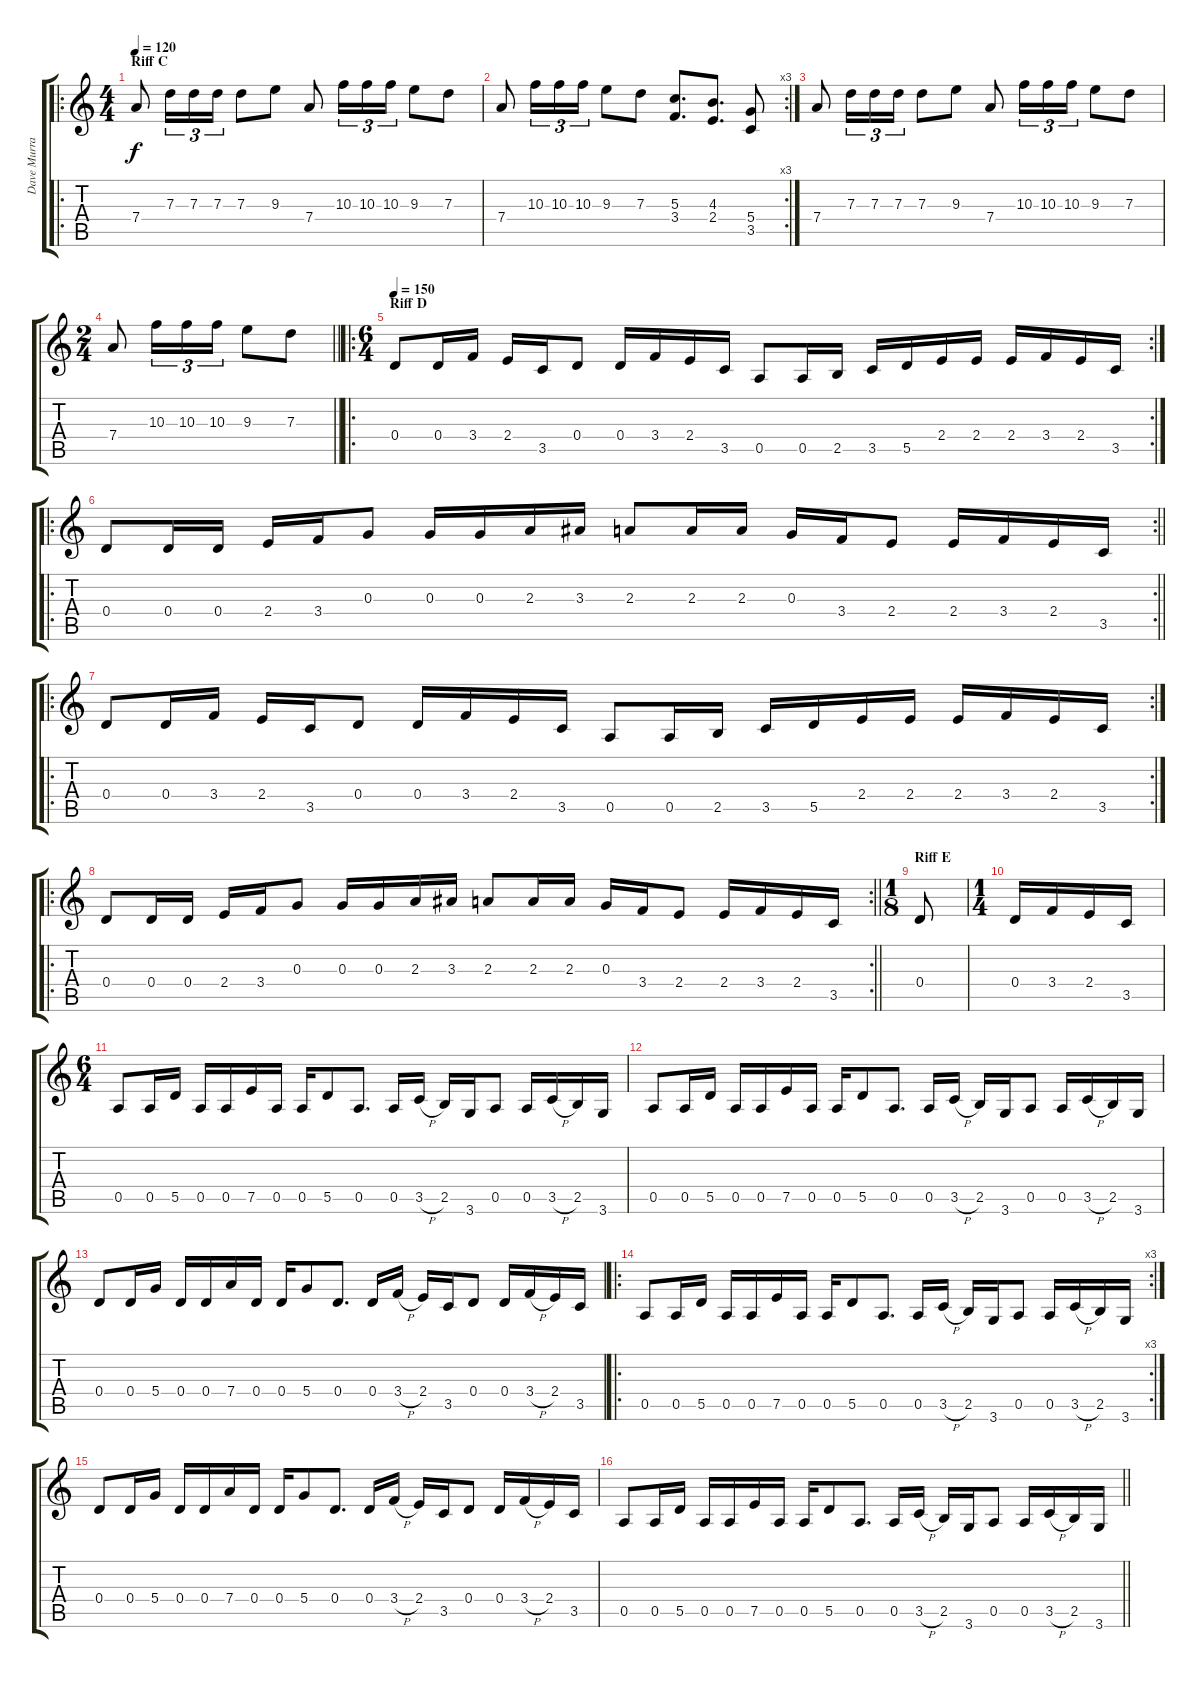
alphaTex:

\track ("Dave Murray" "Dave Murra") {instrument distortionguitar}
\staff {score tabs}
\tuning (E4 B3 G3 D3 A2 E2) {hide}
\ro
\ts (4 4)
\section ("" "Riff C")
\tempo 120
\clef g2
\ks c
7.4.8{dy f} 7.3.16{tu (3 2)} 7.3.16{tu (3 2)} 7.3.16{tu (3 2)} 7.3.8 9.3.8 7.4.8 10.3.16{tu (3 2)} 10.3.16{tu (3 2)} 10.3.16{tu (3 2)} 9.3.8 7.3.8 |
\rc 3
7.4.8 10.3.16{tu (3 2)} 10.3.16{tu (3 2)} 10.3.16{tu (3 2)} 9.3.8 7.3.8 (5.3 3.4).8{d} (4.3 2.4).8{d} (5.4 3.5).8 |
7.4.8 7.3.16{tu (3 2)} 7.3.16{tu (3 2)} 7.3.16{tu (3 2)} 7.3.8 9.3.8 7.4.8 10.3.16{tu (3 2)} 10.3.16{tu (3 2)} 10.3.16{tu (3 2)} 9.3.8 7.3.8 |
\ts (2 4)
\barLineRight lightlight
7.4.8 10.3.16{tu (3 2)} 10.3.16{tu (3 2)} 10.3.16{tu (3 2)} 9.3.8 7.3.8 |
\ro
\rc 2
\ts (6 4)
\section ("" "Riff D")
\tempo 150
0.4.8 0.4.16 3.4.16 2.4.16 3.5.16 0.4.8 0.4.16 3.4.16 2.4.16 3.5.16 0.5.8 0.5.16 2.5.16 3.5.16 5.5.16 2.4.16 2.4.16 2.4.16 3.4.16 2.4.16 3.5.16 |
\ro
\rc 2
\barLineRight lightlight
0.4.8 0.4.16 0.4.16 2.4.16 3.4.16 0.3.8 0.3.16 0.3.16 2.3.16 3.3.16 2.3.8 2.3.16 2.3.16 0.3.16 3.4.16 2.4.8 2.4.16 3.4.16 2.4.16 3.5.16 |
\ro
\rc 2
0.4.8 0.4.16 3.4.16 2.4.16 3.5.16 0.4.8 0.4.16 3.4.16 2.4.16 3.5.16 0.5.8 0.5.16 2.5.16 3.5.16 5.5.16 2.4.16 2.4.16 2.4.16 3.4.16 2.4.16 3.5.16 |
\ro
\rc 2
\barLineRight lightlight
0.4.8 0.4.16 0.4.16 2.4.16 3.4.16 0.3.8 0.3.16 0.3.16 2.3.16 3.3.16 2.3.8 2.3.16 2.3.16 0.3.16 3.4.16 2.4.8 2.4.16 3.4.16 2.4.16 3.5.16 |
\ts (1 8)
\section ("" "Riff E")
0.4.8 |
\ts (1 4)
0.4.16 3.4.16 2.4.16 3.5.16 |
\ts (6 4)
0.5.8 0.5.16 5.5.16 0.5.16 0.5.16 7.5.16 0.5.16 0.5.16 5.5.8 0.5.8{d} 0.5.16 3.5{h}.16 2.5.16 3.6.16 0.5.8 0.5.16 3.5{h}.16 2.5.16 3.6.16 |
0.5.8 0.5.16 5.5.16 0.5.16 0.5.16 7.5.16 0.5.16 0.5.16 5.5.8 0.5.8{d} 0.5.16 3.5{h}.16 2.5.16 3.6.16 0.5.8 0.5.16 3.5{h}.16 2.5.16 3.6.16 |
0.4.8 0.4.16 5.4.16 0.4.16 0.4.16 7.4.16 0.4.16 0.4.16 5.4.8 0.4.8{d} 0.4.16 3.4{h}.16 2.4.16 3.5.16 0.4.8 0.4.16 3.4{h}.16 2.4.16 3.5.16 |
\ro
\rc 3
0.5.8 0.5.16 5.5.16 0.5.16 0.5.16 7.5.16 0.5.16 0.5.16 5.5.8 0.5.8{d} 0.5.16 3.5{h}.16 2.5.16 3.6.16 0.5.8 0.5.16 3.5{h}.16 2.5.16 3.6.16 |
0.4.8 0.4.16 5.4.16 0.4.16 0.4.16 7.4.16 0.4.16 0.4.16 5.4.8 0.4.8{d} 0.4.16 3.4{h}.16 2.4.16 3.5.16 0.4.8 0.4.16 3.4{h}.16 2.4.16 3.5.16 |
\barLineRight lightlight
0.5.8 0.5.16 5.5.16 0.5.16 0.5.16 7.5.16 0.5.16 0.5.16 5.5.8 0.5.8{d} 0.5.16 3.5{h}.16 2.5.16 3.6.16 0.5.8 0.5.16 3.5{h}.16 2.5.16 3.6.16
